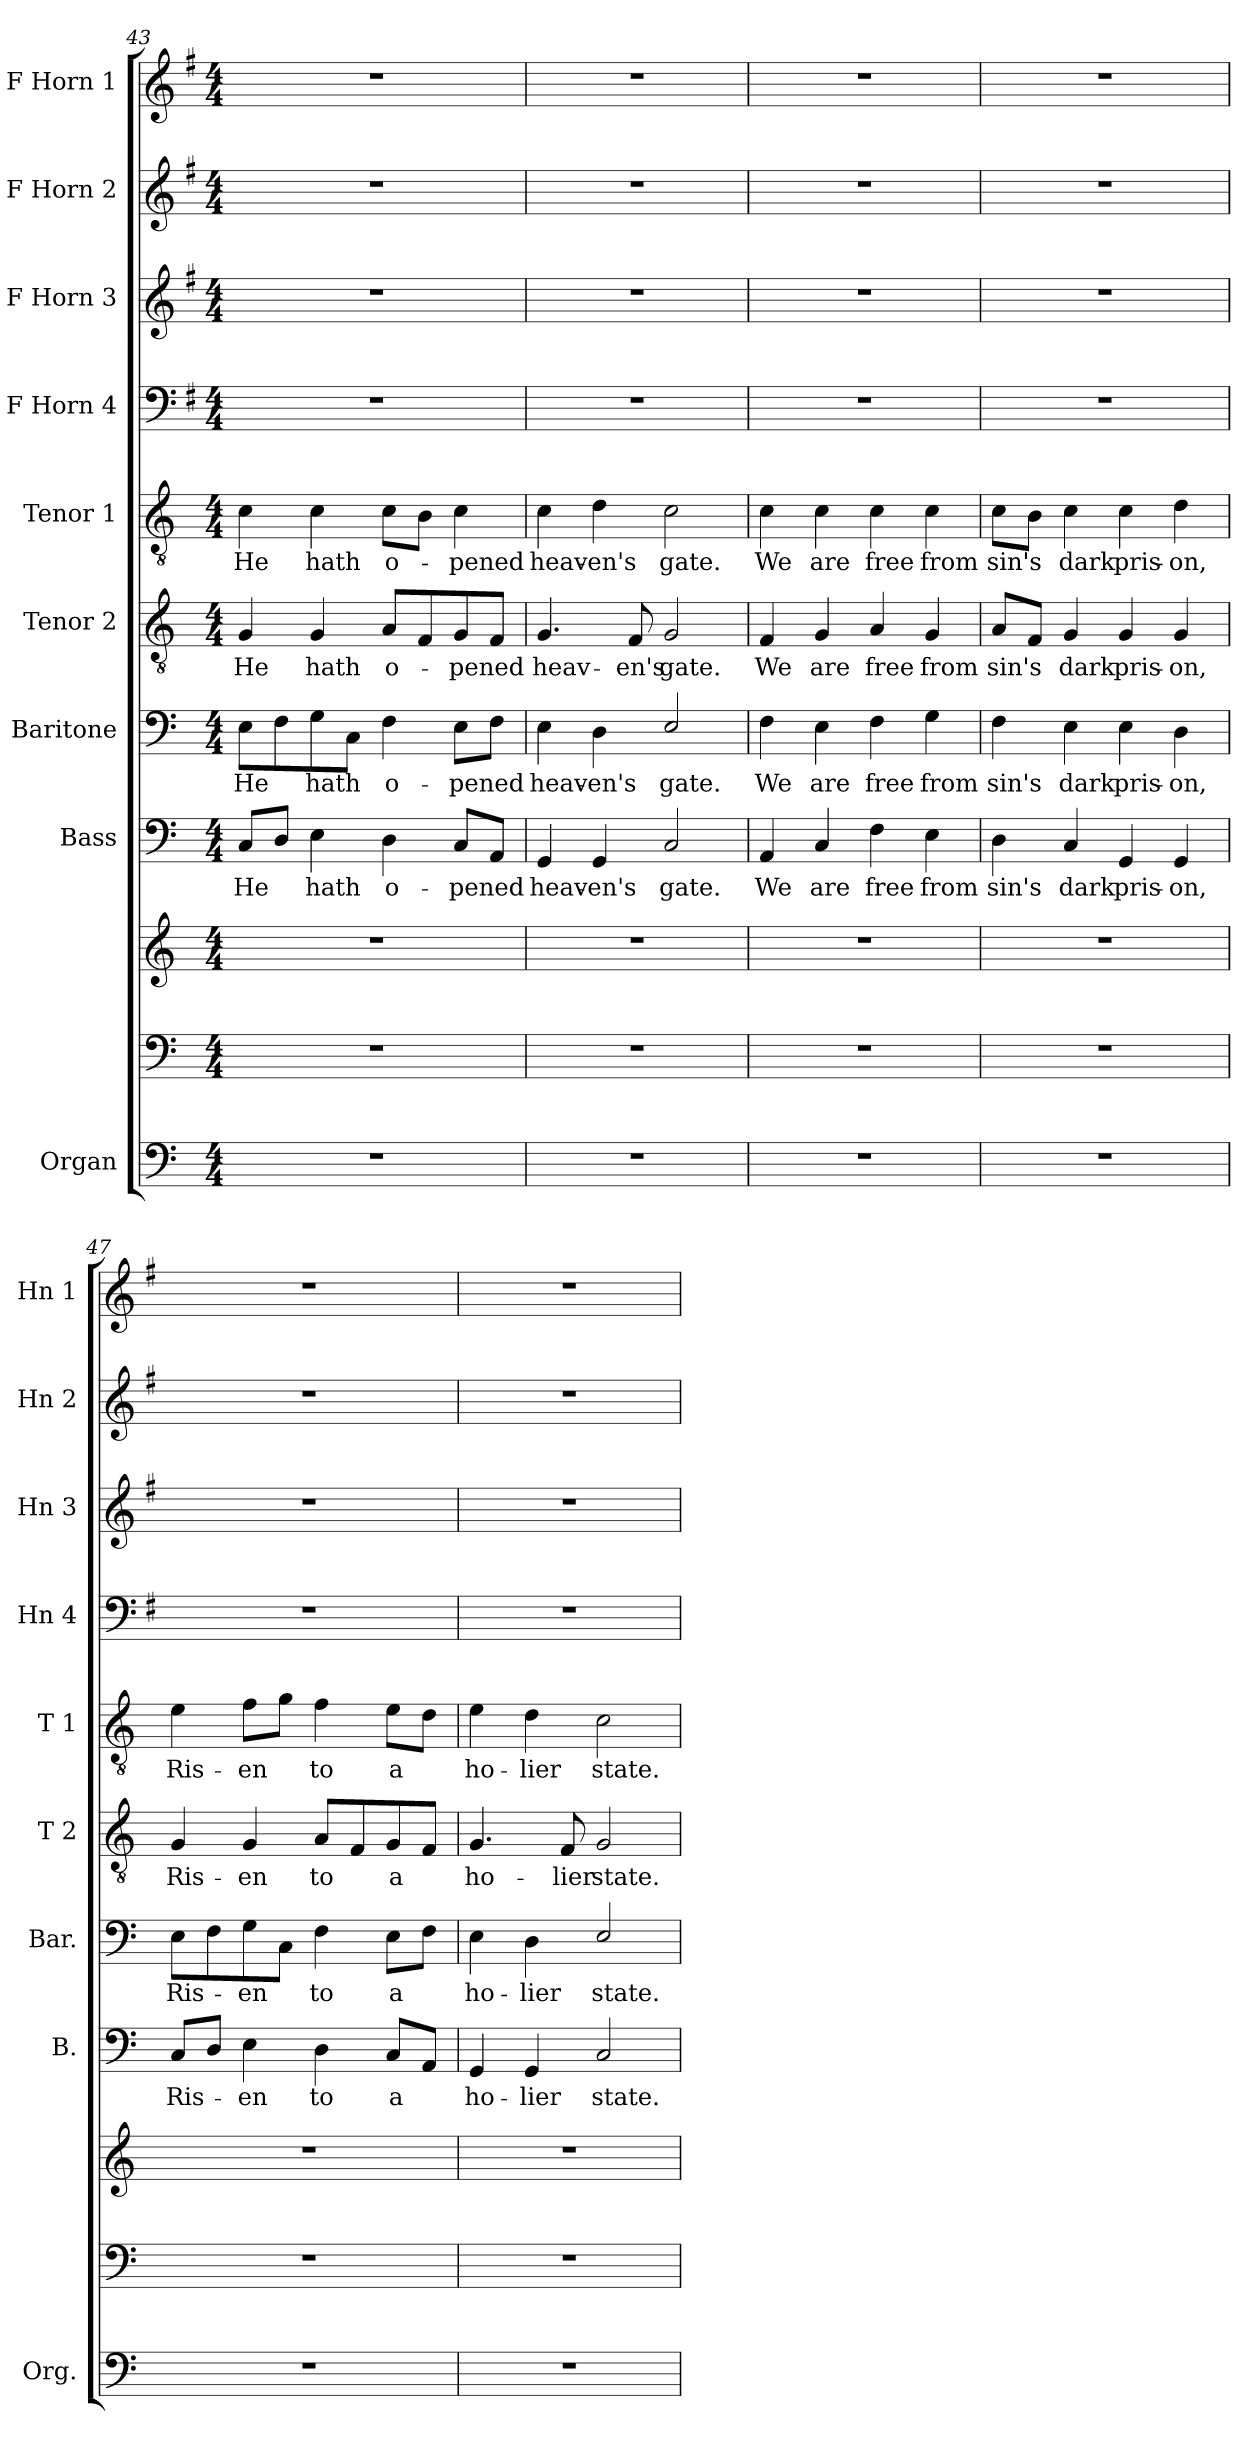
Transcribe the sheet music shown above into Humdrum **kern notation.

**kern	**kern	**kern	**kern	**text	**kern	**text	**kern	**text	**kern	**text	**kern	**kern	**kern	**kern
*part9	*part9	*part9	*part8	*part8	*part7	*part7	*part6	*part6	*part5	*part5	*part4	*part3	*part2	*part1
*staff11	*staff10	*staff9	*staff8	*staff8	*staff7	*staff7	*staff6	*staff6	*staff5	*staff5	*staff4	*staff3	*staff2	*staff1
*I"Organ	*	*	*I"Bass	*	*I"Baritone	*	*I"Tenor 2	*	*I"Tenor 1	*	*I"F Horn 4	*I"F Horn 3	*I"F Horn 2	*I"F Horn 1
*I'Org.	*	*	*I'B.	*	*I'Bar.	*	*I'T 2	*	*I'T 1	*	*I'Hn 4	*I'Hn 3	*I'Hn 2	*I'Hn 1
*clefF4	*clefF4	*clefG2	*clefF4	*	*clefF4	*	*clefGv2	*	*clefGv2	*	*clefF4	*clefG2	*clefG2	*clefG2
*	*	*	*	*	*	*	*	*	*	*	*ITrd4c7	*ITrd4c7	*ITrd4c7	*ITrd4c7
*k[]	*k[]	*k[]	*k[]	*	*k[]	*	*k[]	*	*k[]	*	*k[]	*k[]	*k[]	*k[]
*M4/4	*M4/4	*M4/4	*M4/4	*	*M4/4	*	*M4/4	*	*M4/4	*	*M4/4	*M4/4	*M4/4	*M4/4
=43	=43	=43	=43	=43	=43	=43	=43	=43	=43	=43	=43	=43	=43	=43
!	!	!	!	!LO:LY:b	!	!LO:LY:b	!	!LO:LY:b	!	!LO:LY:b	!	!	!	!
1r	1r	1r	8C/L	He	8E\L	He	4G/	He	4c\	He	1r	1r	1r	1r
.	.	.	8D/J	.	8F\	.	.	.	.	.	.	.	.	.
!	!	!	!	!LO:LY:b	!	!LO:LY:b	!	!LO:LY:b	!	!LO:LY:b	!	!	!	!
.	.	.	4E\	hath	8G\	-hath	4G/	hath	4c\	hath	.	.	.	.
.	.	.	.	.	8C\J	.	.	.	.	.	.	.	.	.
!	!	!	!	!LO:LY:b	!	!LO:LY:b	!	!LO:LY:b	!	!LO:LY:b	!	!	!	!
.	.	.	4D\	o-	4F\	-o-	8A/L	o-	8c\L	o-	.	.	.	.
.	.	.	.	.	.	.	8F/	.	8B\J	.	.	.	.	.
!	!	!	!	!LO:LY:b	!	!LO:LY:b	!	!LO:LY:b	!	!LO:LY:b	!	!	!	!
.	.	.	8C/L	-pened	8E\L	-pened	8G/	-pened	4c\	-pened	.	.	.	.
.	.	.	8AA/J	.	8F\J	.	8F/J	.	.	.	.	.	.	.
!!LO:PB:g=z
=44	=44	=44	=44	=44	=44	=44	=44	=44	=44	=44	=44	=44	=44	=44
!	!	!	!	!LO:LY:b	!	!LO:LY:b	!	!LO:LY:b	!	!LO:LY:b	!	!	!	!
1r	1r	1r	4GG/	heav-	4E\	heav-	4.G/	heav-	4c\	heav-	1r	1r	1r	1r
!	!	!	!	!LO:LY:b	!	!LO:LY:b	!	!	!	!LO:LY:b	!	!	!	!
.	.	.	4GG/	-en's	4D\	-en's	.	.	4d\	-en's	.	.	.	.
!	!	!	!	!	!	!	!	!LO:LY:b	!	!	!	!	!	!
.	.	.	.	.	.	.	8F/	-en's	.	.	.	.	.	.
!	!	!	!	!LO:LY:b	!	!LO:LY:b	!	!LO:LY:b	!	!LO:LY:b	!	!	!	!
.	.	.	2C/	gate.	2E/	gate.	2G/	gate.	2c\	gate.	.	.	.	.
=45	=45	=45	=45	=45	=45	=45	=45	=45	=45	=45	=45	=45	=45	=45
!	!	!	!	!LO:LY:b	!	!LO:LY:b	!	!LO:LY:b	!	!LO:LY:b	!	!	!	!
1r	1r	1r	4AA/	We	4F\	We	4F/	We	4c\	We	1r	1r	1r	1r
!	!	!	!	!LO:LY:b	!	!LO:LY:b	!	!LO:LY:b	!	!LO:LY:b	!	!	!	!
.	.	.	4C/	are	4E\	are	4G/	are	4c\	are	.	.	.	.
!	!	!	!	!LO:LY:b	!	!LO:LY:b	!	!LO:LY:b	!	!LO:LY:b	!	!	!	!
.	.	.	4F\	free	4F\	free	4A/	free	4c\	free	.	.	.	.
!	!	!	!	!LO:LY:b	!	!LO:LY:b	!	!LO:LY:b	!	!LO:LY:b	!	!	!	!
.	.	.	4E\	from	4G\	from	4G/	from	4c\	from	.	.	.	.
=46	=46	=46	=46	=46	=46	=46	=46	=46	=46	=46	=46	=46	=46	=46
!	!	!	!	!LO:LY:b	!	!LO:LY:b	!	!LO:LY:b	!	!LO:LY:b	!	!	!	!
1r	1r	1r	4D\	sin's	4F\	sin's	8A/L	sin's	8c\L	sin's	1r	1r	1r	1r
.	.	.	.	.	.	.	8F/J	.	8B\J	.	.	.	.	.
!	!	!	!	!LO:LY:b	!	!LO:LY:b	!	!LO:LY:b	!	!LO:LY:b	!	!	!	!
.	.	.	4C/	dark	4E\	dark	4G/	dark	4c\	dark	.	.	.	.
!	!	!	!	!LO:LY:b	!	!LO:LY:b	!	!LO:LY:b	!	!LO:LY:b	!	!	!	!
.	.	.	4GG/	pris-	4E\	pris-	4G/	pris-	4c\	pris-	.	.	.	.
!	!	!	!	!LO:LY:b	!	!LO:LY:b	!	!LO:LY:b	!	!LO:LY:b	!	!	!	!
.	.	.	4GG/	-on,	4D\	-on,	4G/	-on,	4d\	-on,	.	.	.	.
=47	=47	=47	=47	=47	=47	=47	=47	=47	=47	=47	=47	=47	=47	=47
!	!	!	!	!LO:LY:b	!	!LO:LY:b	!	!LO:LY:b	!	!LO:LY:b	!	!	!	!
1r	1r	1r	8C/L	Ris-	8E\L	Ris-	4G/	Ris-	4e\	Ris-	1r	1r	1r	1r
.	.	.	8D/J	.	8F\	.	.	.	.	.	.	.	.	.
!	!	!	!	!LO:LY:b	!	!LO:LY:b	!	!LO:LY:b	!	!LO:LY:b	!	!	!	!
.	.	.	4E\	-en	8G\	-en	4G/	-en	8f\L	-en	.	.	.	.
.	.	.	.	.	8C\J	.	.	.	8g\J	.	.	.	.	.
!	!	!	!	!LO:LY:b	!	!LO:LY:b	!	!LO:LY:b	!	!LO:LY:b	!	!	!	!
.	.	.	4D\	to	4F\	to	8A/L	to	4f\	to	.	.	.	.
.	.	.	.	.	.	.	8F/	.	.	.	.	.	.	.
!	!	!	!	!LO:LY:b	!	!LO:LY:b	!	!LO:LY:b	!	!LO:LY:b	!	!	!	!
.	.	.	8C/L	a	8E\L	a	8G/	a	8e\L	a	.	.	.	.
.	.	.	8AA/J	.	8F\J	.	8F/J	.	8d\J	.	.	.	.	.
!!LO:PB:g=z
=48	=48	=48	=48	=48	=48	=48	=48	=48	=48	=48	=48	=48	=48	=48
!	!	!	!	!LO:LY:b	!	!LO:LY:b	!	!LO:LY:b	!	!LO:LY:b	!	!	!	!
1r	1r	1r	4GG/	ho-	4E\	ho-	4.G/	ho-	4e\	ho-	1r	1r	1r	1r
!	!	!	!	!LO:LY:b	!	!LO:LY:b	!	!	!	!LO:LY:b	!	!	!	!
.	.	.	4GG/	-lier	4D\	-lier	.	.	4d\	-lier	.	.	.	.
!	!	!	!	!	!	!	!	!LO:LY:b	!	!	!	!	!	!
.	.	.	.	.	.	.	8F/	-lier	.	.	.	.	.	.
!	!	!	!	!LO:LY:b	!	!LO:LY:b	!	!LO:LY:b	!	!LO:LY:b	!	!	!	!
.	.	.	2C/	state.	2E/	state.	2G/	state.	2c\	state.	.	.	.	.
=	=	=	=	=	=	=	=	=	=	=	=	=	=	=
*-	*-	*-	*-	*-	*-	*-	*-	*-	*-	*-	*-	*-	*-	*-
